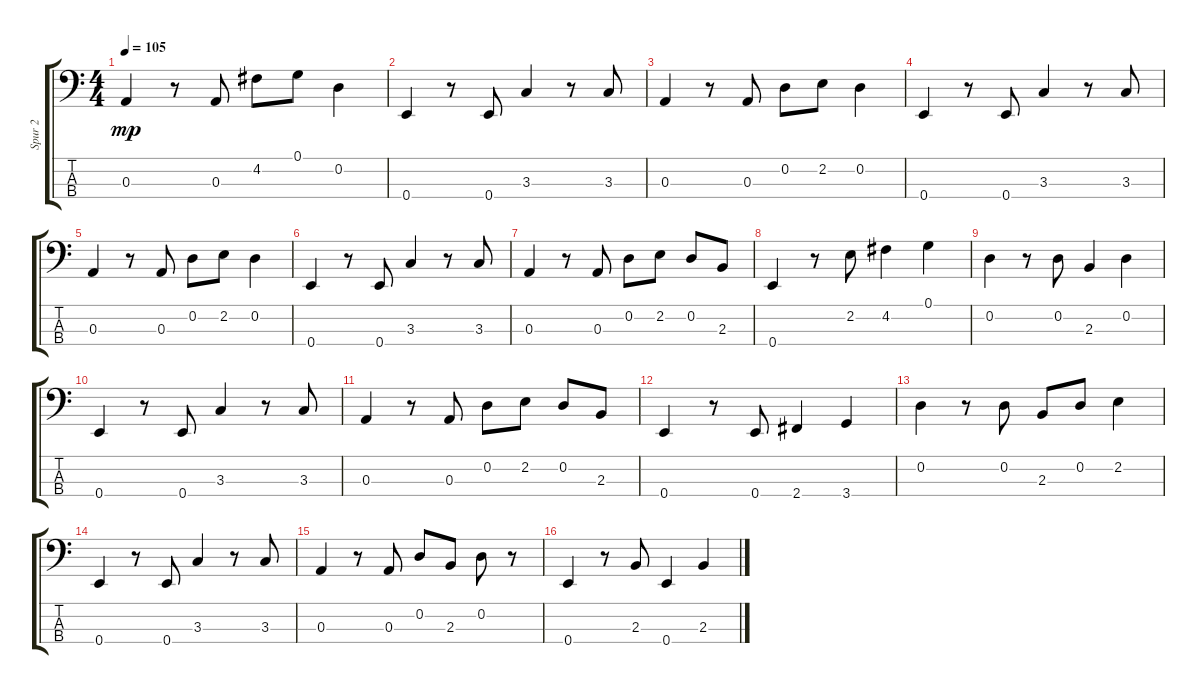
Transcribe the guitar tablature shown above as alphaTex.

\track ("Spur 2" "Spur 2") {instrument electricbassfinger}
\staff {score tabs}
\tuning (G2 D2 A1 E1) {hide}
\ts (4 4)
\tempo 105
\clef f4
\ks c
0.3.4{dy mp} r.8 0.3.8 4.2.8 0.1.8 0.2.4 |
0.4.4 r.8 0.4.8 3.3.4 r.8 3.3.8 |
0.3.4 r.8 0.3.8 0.2.8 2.2.8 0.2.4 |
0.4.4 r.8 0.4.8 3.3.4 r.8 3.3.8 |
0.3.4 r.8 0.3.8 0.2.8 2.2.8 0.2.4 |
0.4.4 r.8 0.4.8 3.3.4 r.8 3.3.8 |
0.3.4 r.8 0.3.8 0.2.8 2.2.8 0.2.8 2.3.8 |
0.4.4 r.8 2.2.8 4.2.4 0.1.4 |
0.2.4 r.8 0.2.8 2.3.4 0.2.4 |
0.4.4 r.8 0.4.8 3.3.4 r.8 3.3.8 |
0.3.4 r.8 0.3.8 0.2.8 2.2.8 0.2.8 2.3.8 |
0.4.4 r.8 0.4.8 2.4.4 3.4.4 |
0.2.4 r.8 0.2.8 2.3.8 0.2.8 2.2.4 |
0.4.4 r.8 0.4.8 3.3.4 r.8 3.3.8 |
0.3.4 r.8 0.3.8 0.2.8 2.3.8 0.2.8 r.8 |
0.4.4 r.8 2.3.8 0.4.4 2.3.4
